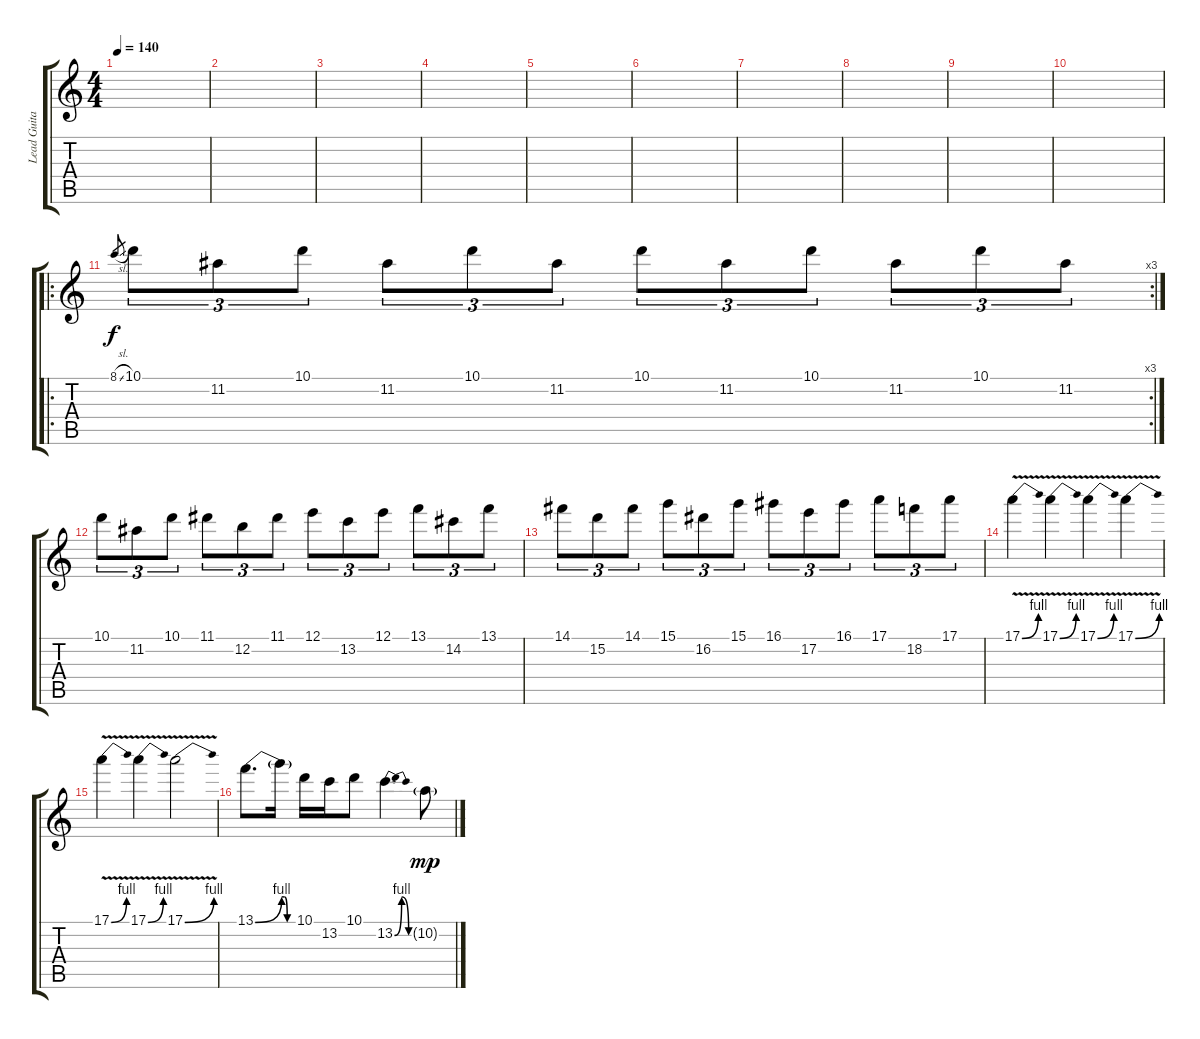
\track ("Lead Guitar" "Lead Guita") {instrument overdrivenguitar}
\staff {score tabs}
\tuning (E4 B3 G3 D3 A2 E2) {hide}
\ts (4 4)
\tempo 140
\clef g2
\ks c
|
|
|
|
|
|
|
|
|
|
\ro
\rc 3
8.1{sl}.8{gr} 10.1.8{tu (3 2)} 11.2.8{tu (3 2)} 10.1.8{tu (3 2)} 11.2.8{tu (3 2)} 10.1.8{tu (3 2)} 11.2.8{tu (3 2)} 10.1.8{tu (3 2)} 11.2.8{tu (3 2)} 10.1.8{tu (3 2)} 11.2.8{tu (3 2)} 10.1.8{tu (3 2)} 11.2.8{tu (3 2)} |
10.1.8{tu (3 2)} 11.2.8{tu (3 2)} 10.1.8{tu (3 2)} 11.1.8{tu (3 2)} 12.2.8{tu (3 2)} 11.1.8{tu (3 2)} 12.1.8{tu (3 2)} 13.2.8{tu (3 2)} 12.1.8{tu (3 2)} 13.1.8{tu (3 2)} 14.2.8{tu (3 2)} 13.1.8{tu (3 2)} |
14.1.8{tu (3 2)} 15.2.8{tu (3 2)} 14.1.8{tu (3 2)} 15.1.8{tu (3 2)} 16.2.8{tu (3 2)} 15.1.8{tu (3 2)} 16.1.8{tu (3 2)} 17.2.8{tu (3 2)} 16.1.8{tu (3 2)} 17.1.8{tu (3 2)} 18.2.8{tu (3 2)} 17.1.8{tu (3 2)} |
17.1{be (bend 0 0 60 4) v}.4 17.1{be (bend 0 0 60 4) v}.4 17.1{be (bend 0 0 60 4) v}.4 17.1{be (bend 0 0 60 4) v}.4 |
17.1{be (bend 0 0 60 4) v}.4 17.1{be (bend 0 0 60 4) v}.4 17.1{be (bend 0 0 60 4) v}.2 |
13.1{be (bend 0 0 60 4)}.8{d} 13.1{be (custom 0 4 15 4 30 0 60 0) t}.16 10.1.16 13.2.16 10.1.8 13.2{be (bendrelease 0 0 10 4 30 4 60 0)}.4{d} 10.2{g}.8{dy mp}
